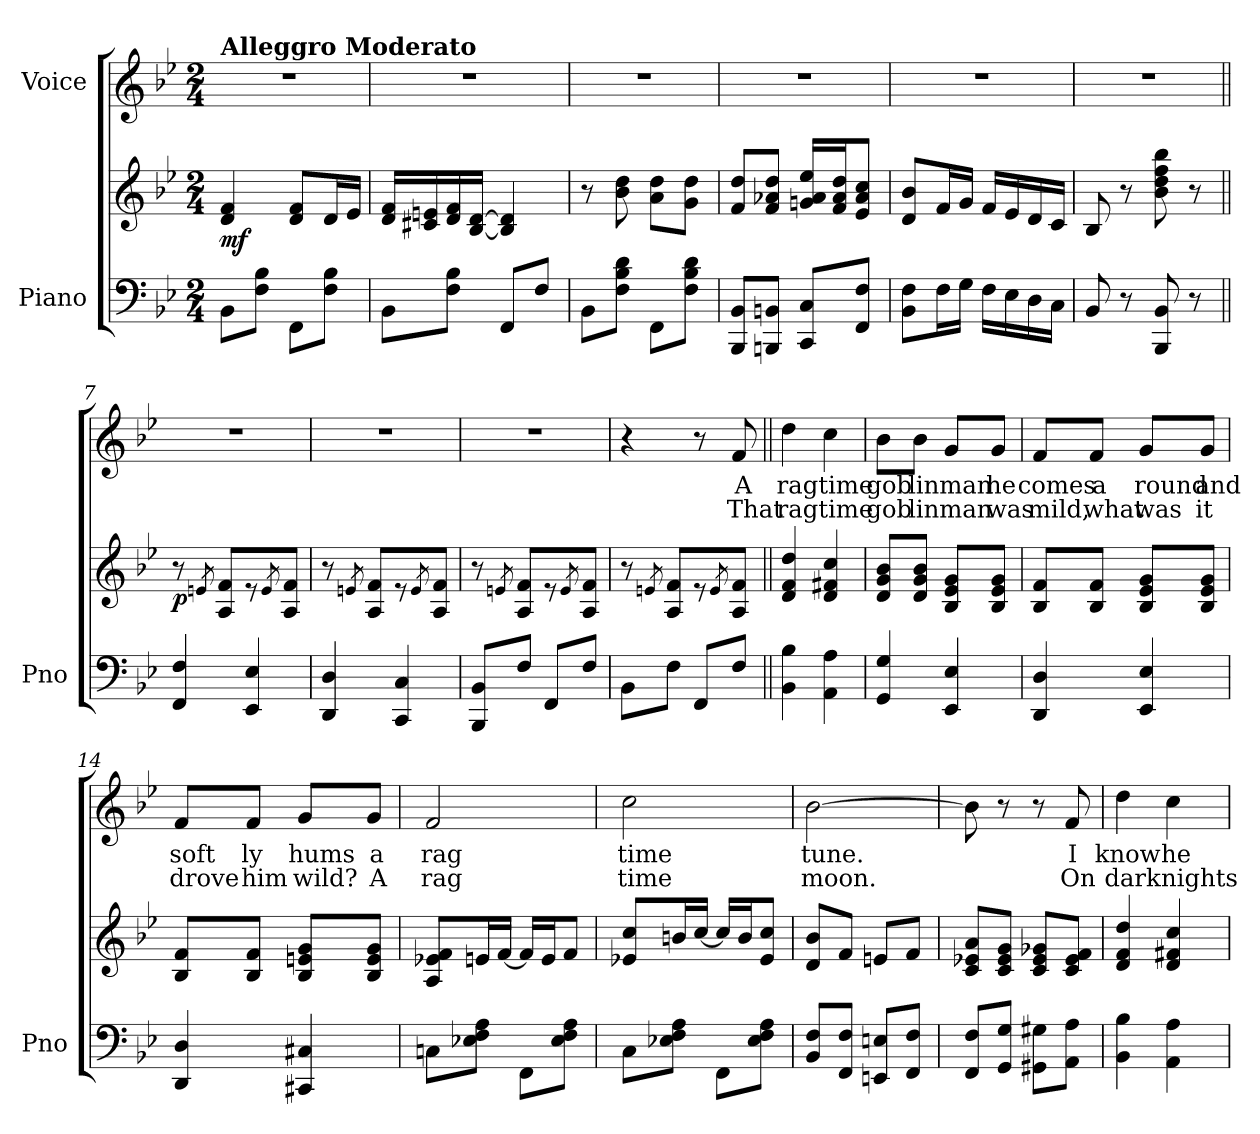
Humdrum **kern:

**kern	**kern	**dynam	**kern	**text	**text
*part2	*part2	*part2	*part1	*part1	*part1
*staff3	*staff2	*staff2/3	*staff1	*staff1	*staff1
*I"Piano	*	*	*I"Voice	*	*
*I'Pno	*	*	*	*	*
*clefF4	*clefG2	*	*clefG2	*	*
*k[b-e-]	*k[b-e-]	*	*k[b-e-]	*	*
*M2/4	*M2/4	*	*M2/4	*	*
=1	=1	=1	=1	=1	=1
!	!	!	!LO:TX:a:B:t=Alleggro Moderato	!	!
!	!	!LO:DY:b	!	!	!
8BB-\L	4d/ 4f/	mf	2r	.	.
8F\ 8B-\J	.	.	.	.	.
8FF\L	8d/ 8f/L	.	.	.	.
8F\ 8B-\J	16d/L	.	.	.	.
.	16e-/JJ	.	.	.	.
=2	=2	=2	=2	=2	=2
8BB-\L	16d/ 16f/LL	.	2r	.	.
.	16c#X/ 16en/	.	.	.	.
8F\ 8B-\J	16d/ 16f/	.	.	.	.
.	[16B-/ [16d/JJ	.	.	.	.
8FF/L	4B-/] 4d/]	.	.	.	.
8F/J	.	.	.	.	.
=3	=3	=3	=3	=3	=3
8BB-\L	8r	.	2r	.	.
8F\ 8B-\ 8d\J	8b-\ 8dd\	.	.	.	.
8FF\L	8a\ 8dd\L	.	.	.	.
8F\ 8B-\ 8d\J	8g\ 8dd\J	.	.	.	.
=4	=4	=4	=4	=4	=4
8BBB-/ 8BB-/L	8f/ 8dd/L	.	2r	.	.
8BBBn/ 8BBn/J	8f/ 8a-X/ 8dd/J	.	.	.	.
8CC/ 8C/L	16gn/ 16a-/ 16ee-/LL	.	.	.	.
.	16f/ 16a-/ 16dd/J	.	.	.	.
8FF/ 8F/J	8e-/ 8a-/ 8cc/J	.	.	.	.
!!LO:LB:g=z
=5	=5	=5	=5	=5	=5
8BB-\ 8F\L	8d/ 8b-/L	.	2r	.	.
16F\L	16f/L	.	.	.	.
16G\JJ	16g/JJ	.	.	.	.
16F\LL	16f/LL	.	.	.	.
16E-\	16e-/	.	.	.	.
16D\	16d/	.	.	.	.
16C\JJ	16c/JJ	.	.	.	.
=6	=6	=6	=6	=6	=6
8BB-/	8B-/	.	2r	.	.
8r	8r	.	.	.	.
8BBB-/ 8BB-/	8b-\ 8dd\ 8ff\ 8bb-\	.	.	.	.
8r	8r	.	.	.	.
=7||	=7||	=7||	=7||	=7||	=7||
!	!	!LO:DY:b	!	!	!
4FF/ 4F/	8r	p	2r	.	.
.	8qen/	.	.	.	.
.	8A/ 8f/L	.	.	.	.
4EE-/ 4E-/	8r	.	.	.	.
.	8qe/	.	.	.	.
.	8A/ 8f/J	.	.	.	.
=8	=8	=8	=8	=8	=8
4DD/ 4D/	8r	.	2r	.	.
.	8qen/	.	.	.	.
.	8A/ 8f/L	.	.	.	.
4CC/ 4C/	8r	.	.	.	.
.	8qe/	.	.	.	.
.	8A/ 8f/J	.	.	.	.
=9	=9	=9	=9	=9	=9
8BBB-/ 8BB-/L	8r	.	2r	.	.
.	8qen/	.	.	.	.
8F/J	8A/ 8f/L	.	.	.	.
8FF/L	8r	.	.	.	.
.	8qe/	.	.	.	.
8F/J	8A/ 8f/J	.	.	.	.
!!LO:LB:g=z
=10	=10	=10	=10	=10	=10
8BB-\L	8r	.	4r	.	.
.	8qen/	.	.	.	.
8F\J	8A/ 8f/L	.	.	.	.
8FF/L	8r	.	8r	.	.
.	8qe/	.	.	.	.
!	!	!	!	!LO:LY:b	!LO:LY:b
8F/J	8A/ 8f/J	.	8f/	A	That
=11||	=11||	=11||	=11||	=11||	=11||
!	!	!	!	!LO:LY:b	!LO:LY:b
4BB-\ 4B-\	4d/ 4f/ 4dd/	.	4dd\	rag	rag
!	!	!	!	!LO:LY:b	!LO:LY:b
4AA\ 4A\	4d/ 4f#X/ 4cc/	.	4cc\	time	time
=12	=12	=12	=12	=12	=12
!	!	!	!	!LO:LY:b	!LO:LY:b
4GG/ 4G/	8d/ 8g/ 8b-/L	.	8b-\L	gob	gob
!	!	!	!	!LO:LY:b	!LO:LY:b
.	8d/ 8g/ 8b-/J	.	8b-\J	lin	lin
!	!	!	!	!LO:LY:b	!LO:LY:b
4EE-/ 4E-/	8B-/ 8e-/ 8g/L	.	8g/L	man	man
!	!	!	!	!LO:LY:b	!LO:LY:b
.	8B-/ 8e-/ 8g/J	.	8g/J	he	was
=13	=13	=13	=13	=13	=13
!	!	!	!	!LO:LY:b	!LO:LY:b
4DD/ 4D/	8B-/ 8f/L	.	8f/L	comes	mild,
!	!	!	!	!LO:LY:b	!LO:LY:b
.	8B-/ 8f/J	.	8f/J	a	what
!	!	!	!	!LO:LY:b	!LO:LY:b
4EE-/ 4E-/	8B-/ 8e-/ 8g/L	.	8g/L	round	was
!	!	!	!	!LO:LY:b	!LO:LY:b
.	8B-/ 8e-/ 8g/J	.	8g/J	and	it
=14	=14	=14	=14	=14	=14
!	!	!	!	!LO:LY:b	!LO:LY:b
4DD/ 4D/	8B-/ 8f/L	.	8f/L	soft	drove
!	!	!	!	!LO:LY:b	!LO:LY:b
.	8B-/ 8f/J	.	8f/J	ly	him
!	!	!	!	!LO:LY:b	!LO:LY:b
4CC#X/ 4C#X/	8B-/ 8en/ 8g/L	.	8g/L	hums	wild?
!	!	!	!	!LO:LY:b	!LO:LY:b
.	8B-/ 8e/ 8g/J	.	8g/J	a	A
!!LO:LB:g=z
=15	=15	=15	=15	=15	=15
!	!	!	!	!LO:LY:b	!LO:LY:b
8Cn\L	8A/ 8e-X/ 8f/L	.	2f/	rag	rag
8E-X\ 8F\ 8A\J	16en/L	.	.	.	.
.	[16f/JJ	.	.	.	.
8FF\L	16f/LL]	.	.	.	.
.	16e/J	.	.	.	.
8E-\ 8F\ 8A\J	8f/J	.	.	.	.
=16	=16	=16	=16	=16	=16
!	!	!	!	!LO:LY:b	!LO:LY:b
8C\L	8e-X/ 8cc/L	.	2cc\	time	time
8E-X\ 8F\ 8A\J	16bn/L	.	.	.	.
.	[16cc/JJ	.	.	.	.
8FF\L	16cc/LL]	.	.	.	.
.	16b/J	.	.	.	.
8E-\ 8F\ 8A\J	8e-/ 8cc/J	.	.	.	.
=17	=17	=17	=17	=17	=17
!	!	!	!	!LO:LY:b	!LO:LY:b
8BB-/ 8F/L	8d/ 8b-/L	.	[2b-\	tune.	moon.
8FF/ 8F/J	8f/J	.	.	.	.
8EEn/ 8En/L	8en/L	.	.	.	.
8FF/ 8F/J	8f/J	.	.	.	.
=18	=18	=18	=18	=18	=18
8FF/ 8F/L	8c/ 8e-X/ 8a/L	.	8b-\]	.	.
8GG/ 8G/J	8c/ 8e-/ 8g/J	.	8r	.	.
8GG#X\ 8G#X\L	8c/ 8e-/ 8g-X/L	.	8r	.	.
!	!	!	!	!LO:LY:b	!LO:LY:b
8AA\ 8A\J	8c/ 8e-/ 8f/J	.	8f/	I	On
=19	=19	=19	=19	=19	=19
!	!	!	!	!LO:LY:b	!LO:LY:b
4BB-\ 4B-\	4d/ 4f/ 4dd/	.	4dd\	know	dark
!	!	!	!	!LO:LY:b	!LO:LY:b
4AA\ 4A\	4d/ 4f#X/ 4cc/	.	4cc\	he	nights
=	=	=	=	=	=
*-	*-	*-	*-	*-	*-
